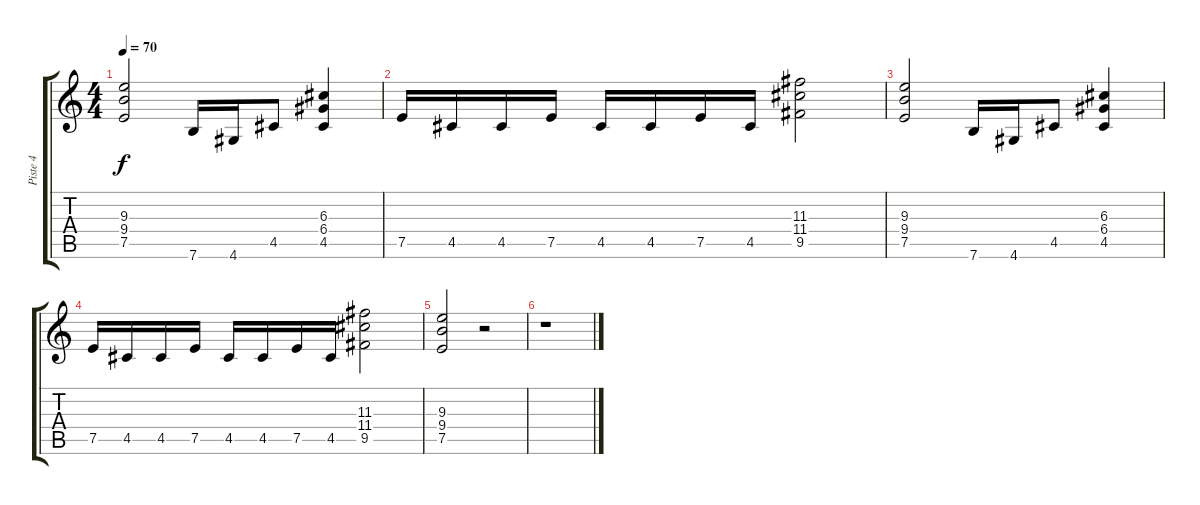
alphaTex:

\track ("Piste 4" "Piste 4") {instrument overdrivenguitar}
\staff {score tabs}
\tuning (E4 B3 G3 D3 A2 E2) {hide}
\ts (4 4)
\tempo 70
\clef g2
\ks c
(9.3 9.4 7.5).2{dy f} 7.6.16 4.6.16 4.5.8 (6.3 6.4 4.5).4 |
7.5.16 4.5.16 4.5.16 7.5.16 4.5.16 4.5.16 7.5.16 4.5.16 (11.3 11.4 9.5).2 |
(9.3 9.4 7.5).2 7.6.16 4.6.16 4.5.8 (6.3 6.4 4.5).4 |
7.5.16 4.5.16 4.5.16 7.5.16 4.5.16 4.5.16 7.5.16 4.5.16 (11.3 11.4 9.5).2 |
(9.3 9.4 7.5).2 r.2 |
r.1
